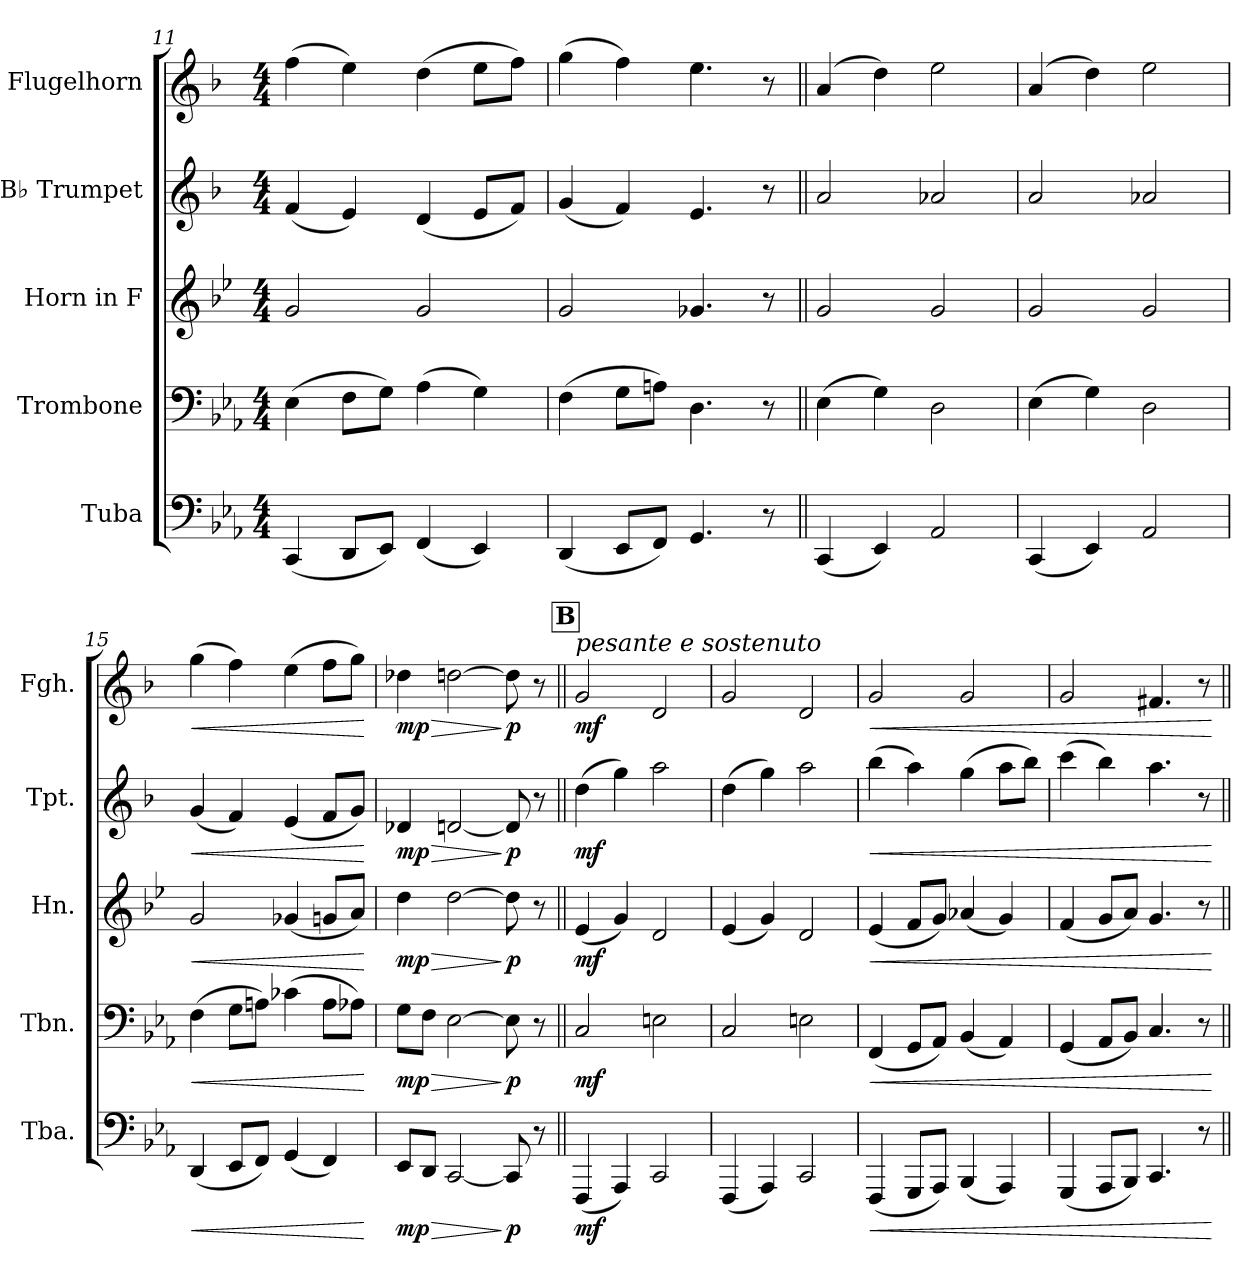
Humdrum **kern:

**kern	**dynam	**kern	**dynam	**kern	**dynam	**kern	**dynam	**kern	**dynam
*part5	*part5	*part4	*part4	*part3	*part3	*part2	*part2	*part1	*part1
*staff5	*staff5	*staff4	*staff4	*staff3	*staff3	*staff2	*staff2	*staff1	*staff1
*I"Tuba	*	*I"Trombone	*	*I"Horn in F	*	*I"B♭ Trumpet	*	*I"Flugelhorn	*
*I'Tba.	*	*I'Tbn.	*	*I'Hn.	*	*I'Tpt.	*	*I'Fgh.	*
*clefF4	*	*clefF4	*	*clefG2	*	*clefG2	*	*clefG2	*
*	*	*	*	*ITrd4c7	*	*ITrd1c2	*	*ITrd1c2	*
*k[b-e-a-]	*	*k[b-e-a-]	*	*k[b-e-a-]	*	*k[b-e-a-]	*	*k[b-e-a-]	*
*M4/4	*	*M4/4	*	*M4/4	*	*M4/4	*	*M4/4	*
=11	=11	=11	=11	=11	=11	=11	=11	=11	=11
(<4CC/	.	(>4E-\	.	2c/	.	(<4e-/	.	(>4ee-\	.
8DD/L	.	8F\L	.	.	.	4d/)	.	4dd\)	.
8EE-/J)	.	8G\J)	.	.	.	.	.	.	.
(<4FF/	.	(>4A-\	.	2c/	.	(<4c/	.	(>4cc\	.
4EE-/)	.	4G\)	.	.	.	8d/L	.	8dd\L	.
.	.	.	.	.	.	8e-/J)	.	8ee-\J)	.
=12	=12	=12	=12	=12	=12	=12	=12	=12	=12
(<4DD/	.	(>4F\	.	2c/	.	(<4f/	.	(>4ff\	.
8EE-/L	.	8G\L	.	.	.	4e-/)	.	4ee-\)	.
8FF/J)	.	8An\J)	.	.	.	.	.	.	.
4.GG/	.	4.D\	.	4.c-X/	.	4.d/	.	4.dd\	.
8r	.	8r	.	8r	.	8r	.	8r	.
!!LO:PB:g=z
=13||	=13||	=13||	=13||	=13||	=13||	=13||	=13||	=13||	=13||
(<4CC/	.	(>4E-\	.	2c/	.	2g/	.	(>4g/	.
4EE-/)	.	4G\)	.	.	.	.	.	4cc\)	.
2AA-/	.	2D\	.	2c/	.	2g-X/	.	2dd\	.
=14	=14	=14	=14	=14	=14	=14	=14	=14	=14
(<4CC/	.	(>4E-\	.	2c/	.	2g/	.	(>4g/	.
4EE-/)	.	4G\)	.	.	.	.	.	4cc\)	.
2AA-/	.	2D\	.	2c/	.	2g-X/	.	2dd\	.
=15	=15	=15	=15	=15	=15	=15	=15	=15	=15
!	!LO:HP:b	!	!LO:HP:b	!	!LO:HP:b	!	!LO:HP:b	!	!LO:HP:b
(<4DD/	<	(>4F\	<	2c/	<	(<4f/	<	(>4ff\	<
8EE-/L	.	8G\L	.	.	.	4e-/)	.	4ee-\)	.
8FF/J)	.	8An\J)	.	.	.	.	.	.	.
(<4GG/	.	(>4c-X\	.	(<4c-X/	.	(<4d/	.	(>4dd\	.
4FF/)	.	8A\L	.	8cn/L	.	8e-/L	.	8ee-\L	.
.	.	8A-X\J)	.	8d/J)	.	8f/J)	.	8ff\J)	.
.	[	.	[	.	[	.	[	.	[
=16	=16	=16	=16	=16	=16	=16	=16	=16	=16
!	!LO:HP:b	!	!LO:HP:b	!	!LO:HP:b	!	!LO:HP:b	!	!LO:HP:b
!	!LO:DY:n=1:b	!	!LO:DY:n=1:b	!	!LO:DY:n=1:b	!	!LO:DY:n=1:b	!	!LO:DY:n=1:b
8EE-/L	> mp	8G\L	> mp	4g\	> mp	4c-X/	> mp	4cc-X\	> mp
8DD/J	.	8F\J	.	.	.	.	.	.	.
[2CC/	.	[2E-\	.	[2g\	.	[2cn/	.	[2ccn\	.
!	!LO:DY:n=2:b	!	!LO:DY:n=2:b	!	!LO:DY:n=2:b	!	!LO:DY:n=2:b	!	!LO:DY:n=2:b
8CC/]	] p	8E-\]	] p	8g\]	] p	8c/]	] p	8cc\]	] p
8r	.	8r	.	8r	.	8r	.	8r	.
!!LO:REH:place=s1:a:fs=17:t=B
=17||	=17||	=17||	=17||	=17||	=17||	=17||	=17||	=17||	=17||
!	!	!	!	!	!	!	!	!LO:TX:i:t=pesante e sostenuto	!
!	!LO:DY:b	!	!LO:DY:b	!	!LO:DY:b	!	!LO:DY:b	!	!LO:DY:b
(<4FFF/	mf	2C/	mf	(<4A-/	mf	(>4cc\	mf	2f/	mf
4AAA-/)	.	.	.	4c/)	.	4ff\)	.	.	.
2CC/	.	2En\	.	2G/	.	2gg\	.	2c/	.
=18	=18	=18	=18	=18	=18	=18	=18	=18	=18
(<4FFF/	.	2C/	.	(<4A-/	.	(>4cc\	.	2f/	.
4AAA-/)	.	.	.	4c/)	.	4ff\)	.	.	.
2CC/	.	2En\	.	2G/	.	2gg\	.	2c/	.
!!LO:LB:g=z
=19	=19	=19	=19	=19	=19	=19	=19	=19	=19
!	!LO:HP:b	!	!LO:HP:b	!	!LO:HP:b	!	!LO:HP:b	!	!LO:HP:b
(<4FFF/	<	(>4FF/	<	(<4A-/	<	(>4aa-\	<	2f/	<
8GGG/L	.	8GG/L	.	8B-/L	.	4gg\)	.	.	.
8AAA-/J)	.	8AA-/J)	.	8c/J)	.	.	.	.	.
(<4BBB-/	.	(>4BB-/	.	(<4d-X/	.	(>4ff\	.	2f/	.
4AAA-/)	.	4AA-/)	.	4c/)	.	8gg\L	.	.	.
.	.	.	.	.	.	8aa-\J)	.	.	.
=20	=20	=20	=20	=20	=20	=20	=20	=20	=20
(<4GGG/	.	(<4GG/	.	(<4B-/	.	(>4bb-\	.	2f/	.
8AAA-/L	.	8AA-/L	.	8c/L	.	4aa-\)	.	.	.
8BBB-/J)	.	8BB-/J)	.	8d/J)	.	.	.	.	.
4.CC/	.	4.C/	.	4.c/	.	4.gg\	.	4.en/	.
8r	.	8r	.	8r	.	8r	.	8r	.
.	[	.	[	.	[	.	[	.	[
=||	=||	=||	=||	=||	=||	=||	=||	=||	=||
*-	*-	*-	*-	*-	*-	*-	*-	*-	*-
